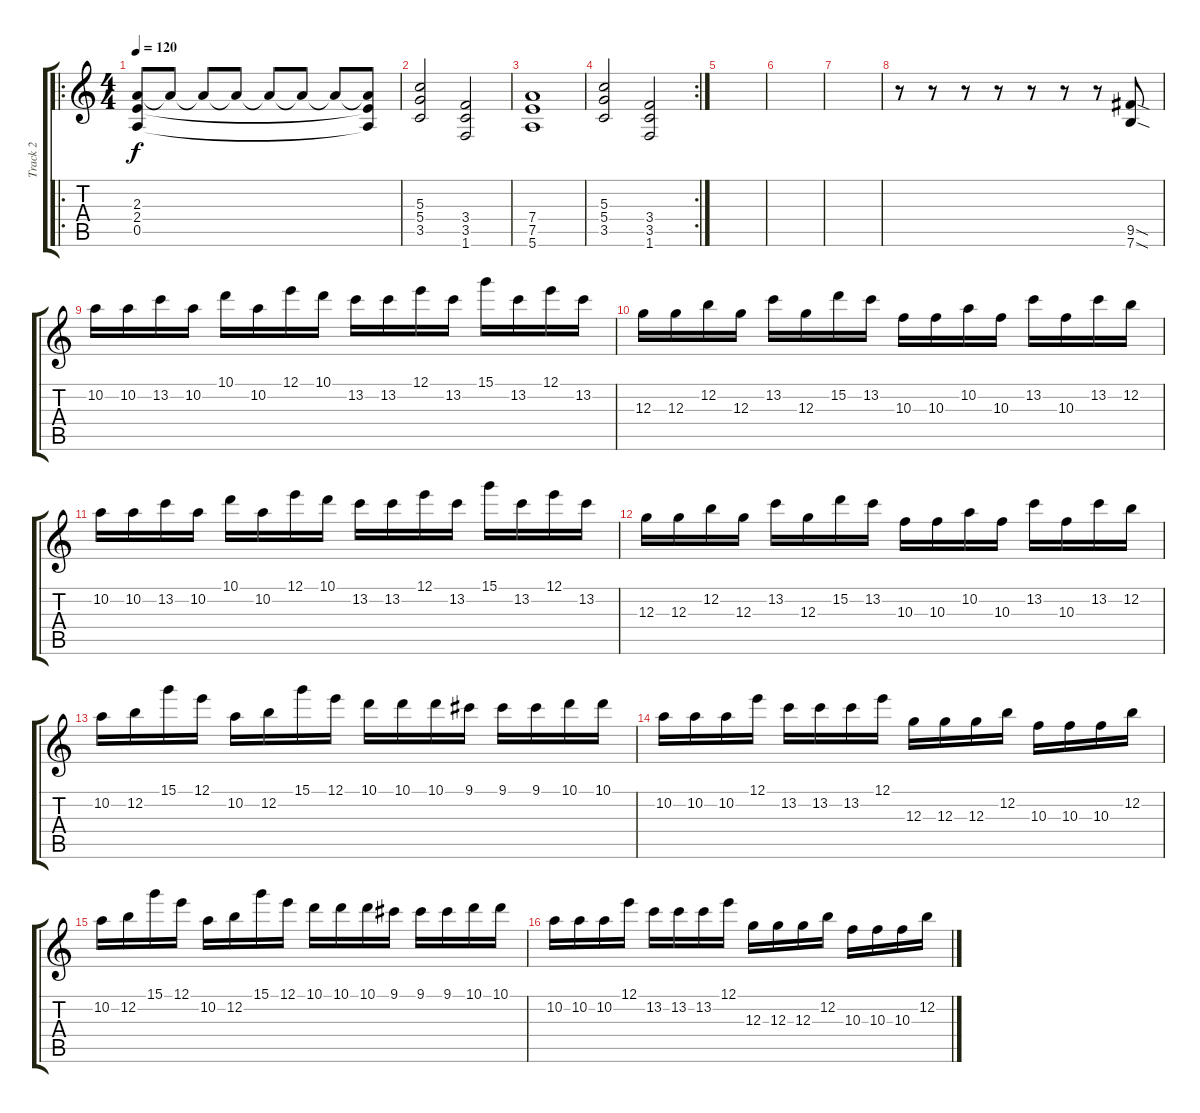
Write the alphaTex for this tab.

\track ("Track 2" "Track 2") {instrument distortionguitar}
\staff {score tabs}
\tuning (E4 B3 G3 D3 A2 E2) {hide}
\ro
\ts (4 4)
\tempo 120
\clef g2
\ks c
(2.3 2.4 0.5).8{dy f instrument distortionguitar} 2.3{t}.8 2.3{t}.8 2.3{t}.8 2.3{t}.8 2.3{t}.8 2.3{t}.8 (2.3{t} 2.4{t} 0.5{t}).8 |
(5.3 5.4 3.5).2 (3.4 3.5 1.6).2 |
(7.4 7.5 5.6).1 |
\rc 2
(5.3 5.4 3.5).2 (3.4 3.5 1.6).2 |
|
|
|
r.8 r.8 r.8 r.8 r.8 r.8 r.8 (9.5{sod} 7.6{sod}).8 |
10.2.16 10.2.16 13.2.16 10.2.16 10.1.16 10.2.16 12.1.16 10.1.16 13.2.16 13.2.16 12.1.16 13.2.16 15.1.16 13.2.16 12.1.16 13.2.16 |
12.3.16 12.3.16 12.2.16 12.3.16 13.2.16 12.3.16 15.2.16 13.2.16 10.3.16 10.3.16 10.2.16 10.3.16 13.2.16 10.3.16 13.2.16 12.2.16 |
10.2.16 10.2.16 13.2.16 10.2.16 10.1.16 10.2.16 12.1.16 10.1.16 13.2.16 13.2.16 12.1.16 13.2.16 15.1.16 13.2.16 12.1.16 13.2.16 |
12.3.16 12.3.16 12.2.16 12.3.16 13.2.16 12.3.16 15.2.16 13.2.16 10.3.16 10.3.16 10.2.16 10.3.16 13.2.16 10.3.16 13.2.16 12.2.16 |
10.2.16 12.2.16 15.1.16 12.1.16 10.2.16 12.2.16 15.1.16 12.1.16 10.1.16 10.1.16 10.1.16 9.1.16 9.1.16 9.1.16 10.1.16 10.1.16 |
10.2.16 10.2.16 10.2.16 12.1.16 13.2.16 13.2.16 13.2.16 12.1.16 12.3.16 12.3.16 12.3.16 12.2.16 10.3.16 10.3.16 10.3.16 12.2.16 |
10.2.16 12.2.16 15.1.16 12.1.16 10.2.16 12.2.16 15.1.16 12.1.16 10.1.16 10.1.16 10.1.16 9.1.16 9.1.16 9.1.16 10.1.16 10.1.16 |
10.2.16 10.2.16 10.2.16 12.1.16 13.2.16 13.2.16 13.2.16 12.1.16 12.3.16 12.3.16 12.3.16 12.2.16 10.3.16 10.3.16 10.3.16 12.2.16
